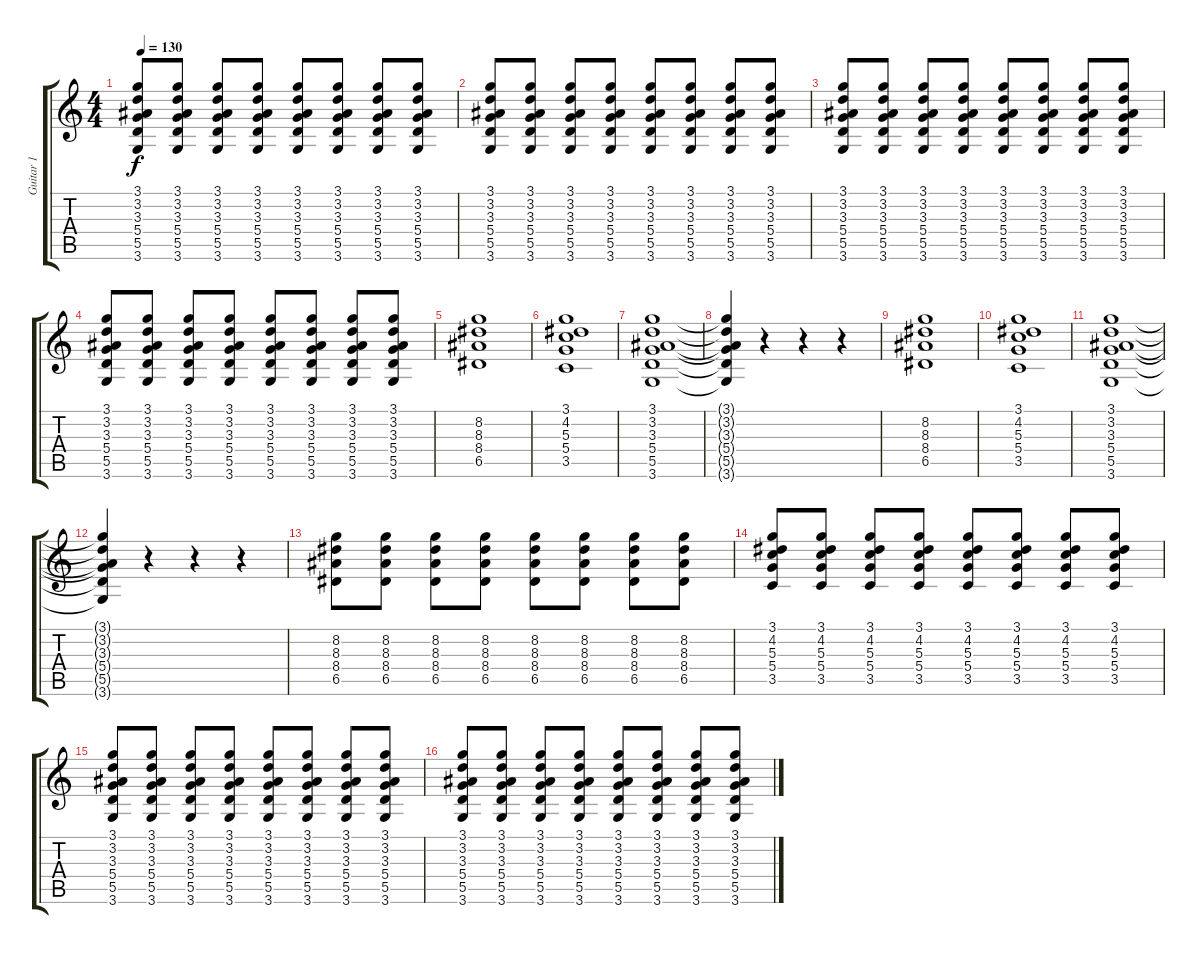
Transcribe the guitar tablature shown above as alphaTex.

\track ("Guitar 1" "Guitar 1") {instrument acousticguitarsteel}
\staff {score tabs}
\tuning (E4 B3 G3 D3 A2 E2) {hide}
\ts (4 4)
\tempo 130
\clef g2
\ks c
(3.1 3.2 3.3 5.4 5.5 3.6).8{dy f} (3.1 3.2 3.3 5.4 5.5 3.6).8 (3.1 3.2 3.3 5.4 5.5 3.6).8 (3.1 3.2 3.3 5.4 5.5 3.6).8 (3.1 3.2 3.3 5.4 5.5 3.6).8 (3.1 3.2 3.3 5.4 5.5 3.6).8 (3.1 3.2 3.3 5.4 5.5 3.6).8 (3.1 3.2 3.3 5.4 5.5 3.6).8 |
(3.1 3.2 3.3 5.4 5.5 3.6).8 (3.1 3.2 3.3 5.4 5.5 3.6).8 (3.1 3.2 3.3 5.4 5.5 3.6).8 (3.1 3.2 3.3 5.4 5.5 3.6).8 (3.1 3.2 3.3 5.4 5.5 3.6).8 (3.1 3.2 3.3 5.4 5.5 3.6).8 (3.1 3.2 3.3 5.4 5.5 3.6).8 (3.1 3.2 3.3 5.4 5.5 3.6).8 |
(3.1 3.2 3.3 5.4 5.5 3.6).8 (3.1 3.2 3.3 5.4 5.5 3.6).8 (3.1 3.2 3.3 5.4 5.5 3.6).8 (3.1 3.2 3.3 5.4 5.5 3.6).8 (3.1 3.2 3.3 5.4 5.5 3.6).8 (3.1 3.2 3.3 5.4 5.5 3.6).8 (3.1 3.2 3.3 5.4 5.5 3.6).8 (3.1 3.2 3.3 5.4 5.5 3.6).8 |
(3.1 3.2 3.3 5.4 5.5 3.6).8 (3.1 3.2 3.3 5.4 5.5 3.6).8 (3.1 3.2 3.3 5.4 5.5 3.6).8 (3.1 3.2 3.3 5.4 5.5 3.6).8 (3.1 3.2 3.3 5.4 5.5 3.6).8 (3.1 3.2 3.3 5.4 5.5 3.6).8 (3.1 3.2 3.3 5.4 5.5 3.6).8 (3.1 3.2 3.3 5.4 5.5 3.6).8 |
(8.2 8.3 8.4 6.5).1 |
(3.1 4.2 5.3 5.4 3.5).1 |
(3.1 3.2 3.3 5.4 5.5 3.6).1 |
(3.1{t} 3.2{t} 3.3{t} 5.4{t} 5.5{t} 3.6{t}).4 r.4 r.4 r.4 |
(8.2 8.3 8.4 6.5).1 |
(3.1 4.2 5.3 5.4 3.5).1 |
(3.1 3.2 3.3 5.4 5.5 3.6).1 |
(3.1{t} 3.2{t} 3.3{t} 5.4{t} 5.5{t} 3.6{t}).4 r.4 r.4 r.4 |
(8.2 8.3 8.4 6.5).8 (8.2 8.3 8.4 6.5).8 (8.2 8.3 8.4 6.5).8 (8.2 8.3 8.4 6.5).8 (8.2 8.3 8.4 6.5).8 (8.2 8.3 8.4 6.5).8 (8.2 8.3 8.4 6.5).8 (8.2 8.3 8.4 6.5).8 |
(3.1 4.2 5.3 5.4 3.5).8 (3.1 4.2 5.3 5.4 3.5).8 (3.1 4.2 5.3 5.4 3.5).8 (3.1 4.2 5.3 5.4 3.5).8 (3.1 4.2 5.3 5.4 3.5).8 (3.1 4.2 5.3 5.4 3.5).8 (3.1 4.2 5.3 5.4 3.5).8 (3.1 4.2 5.3 5.4 3.5).8 |
(3.1 3.2 3.3 5.4 5.5 3.6).8 (3.1 3.2 3.3 5.4 5.5 3.6).8 (3.1 3.2 3.3 5.4 5.5 3.6).8 (3.1 3.2 3.3 5.4 5.5 3.6).8 (3.1 3.2 3.3 5.4 5.5 3.6).8 (3.1 3.2 3.3 5.4 5.5 3.6).8 (3.1 3.2 3.3 5.4 5.5 3.6).8 (3.1 3.2 3.3 5.4 5.5 3.6).8 |
(3.1 3.2 3.3 5.4 5.5 3.6).8 (3.1 3.2 3.3 5.4 5.5 3.6).8 (3.1 3.2 3.3 5.4 5.5 3.6).8 (3.1 3.2 3.3 5.4 5.5 3.6).8 (3.1 3.2 3.3 5.4 5.5 3.6).8 (3.1 3.2 3.3 5.4 5.5 3.6).8 (3.1 3.2 3.3 5.4 5.5 3.6).8 (3.1 3.2 3.3 5.4 5.5 3.6).8
